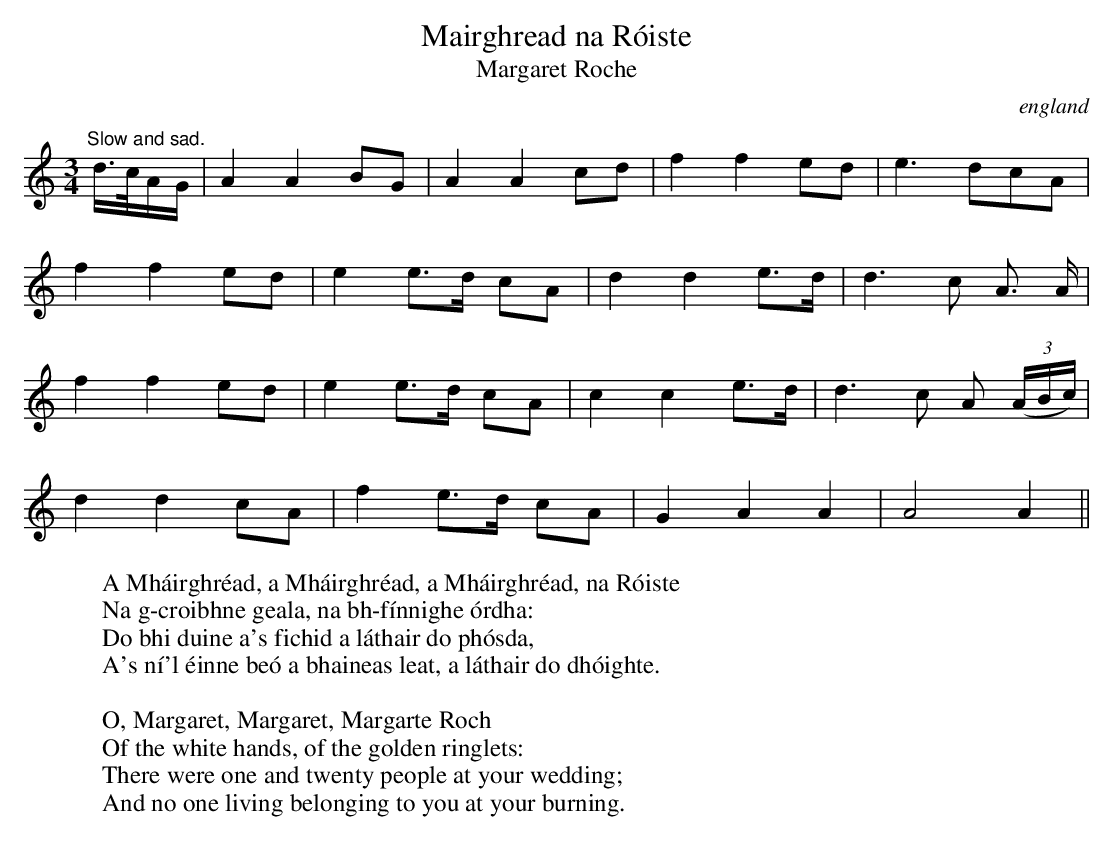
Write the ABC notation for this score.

X:1
T:Mairghread na R\'oiste
T:Margaret Roche
O:england
W:A Mh\'airghr\'ead, a Mh\'airghr\'ead, a Mh\'airghr\'ead, na R\'oiste
W:Na g-croibhne geala, na bh-f\'innighe \'ordha:
W:Do bhi duine a's fichid a l\'athair do ph\'osda,
W:A's n\'i'l \'einne be\'o a bhaineas leat, a l\'athair do dh\'oighte.
W:
W:O, Margaret, Margaret, Margarte Roch
W:Of the white hands, of the golden ringlets:
W:There were one and twenty people at your wedding;
W:And no one living belonging to you at your burning.
L:1/8
M:3/4
K:C
"Slow and sad."\
d3/4c//A/G/|A2 A2 BG|A2 A2 cd|f2 f2 ed|e3 dcA|
f2 f2 ed|e2 e>d cA|d2 d2 e>d|d3 c A3/2 A/|
f2 f2 ed|e2 e>d cA|c2 c2 e>d|d3 c A ((3A/B/c/)|
d2 d2 cA|f2 e>d cA|G2 A2 A2|A4 A2||
